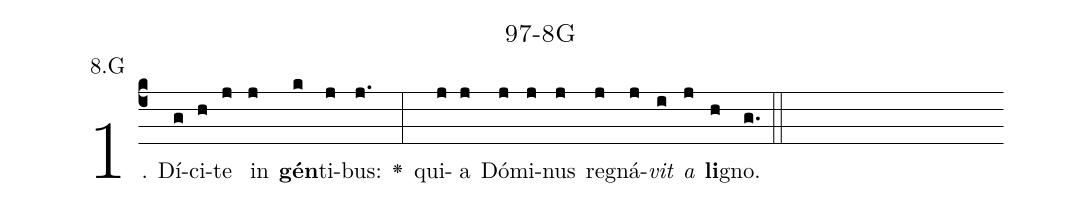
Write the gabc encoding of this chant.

name: 97-8G;
annotation: 8.G;
%%
(c4)1. Dí(g)ci(h)te(j) in(j) <b>gén</b>(k)ti(j)bus:(j.) <v>\greheightstar</v>(:) qui(j)a(j) Dó(j)mi(j)nus(j) re(j)gná(j)<i>vit</i>(i) <i>a</i>(j) <b>li</b>(h)gno.(g.) (::)


%E(j) u(j) o(i) u(j) a(h) e.(g.) (::)
